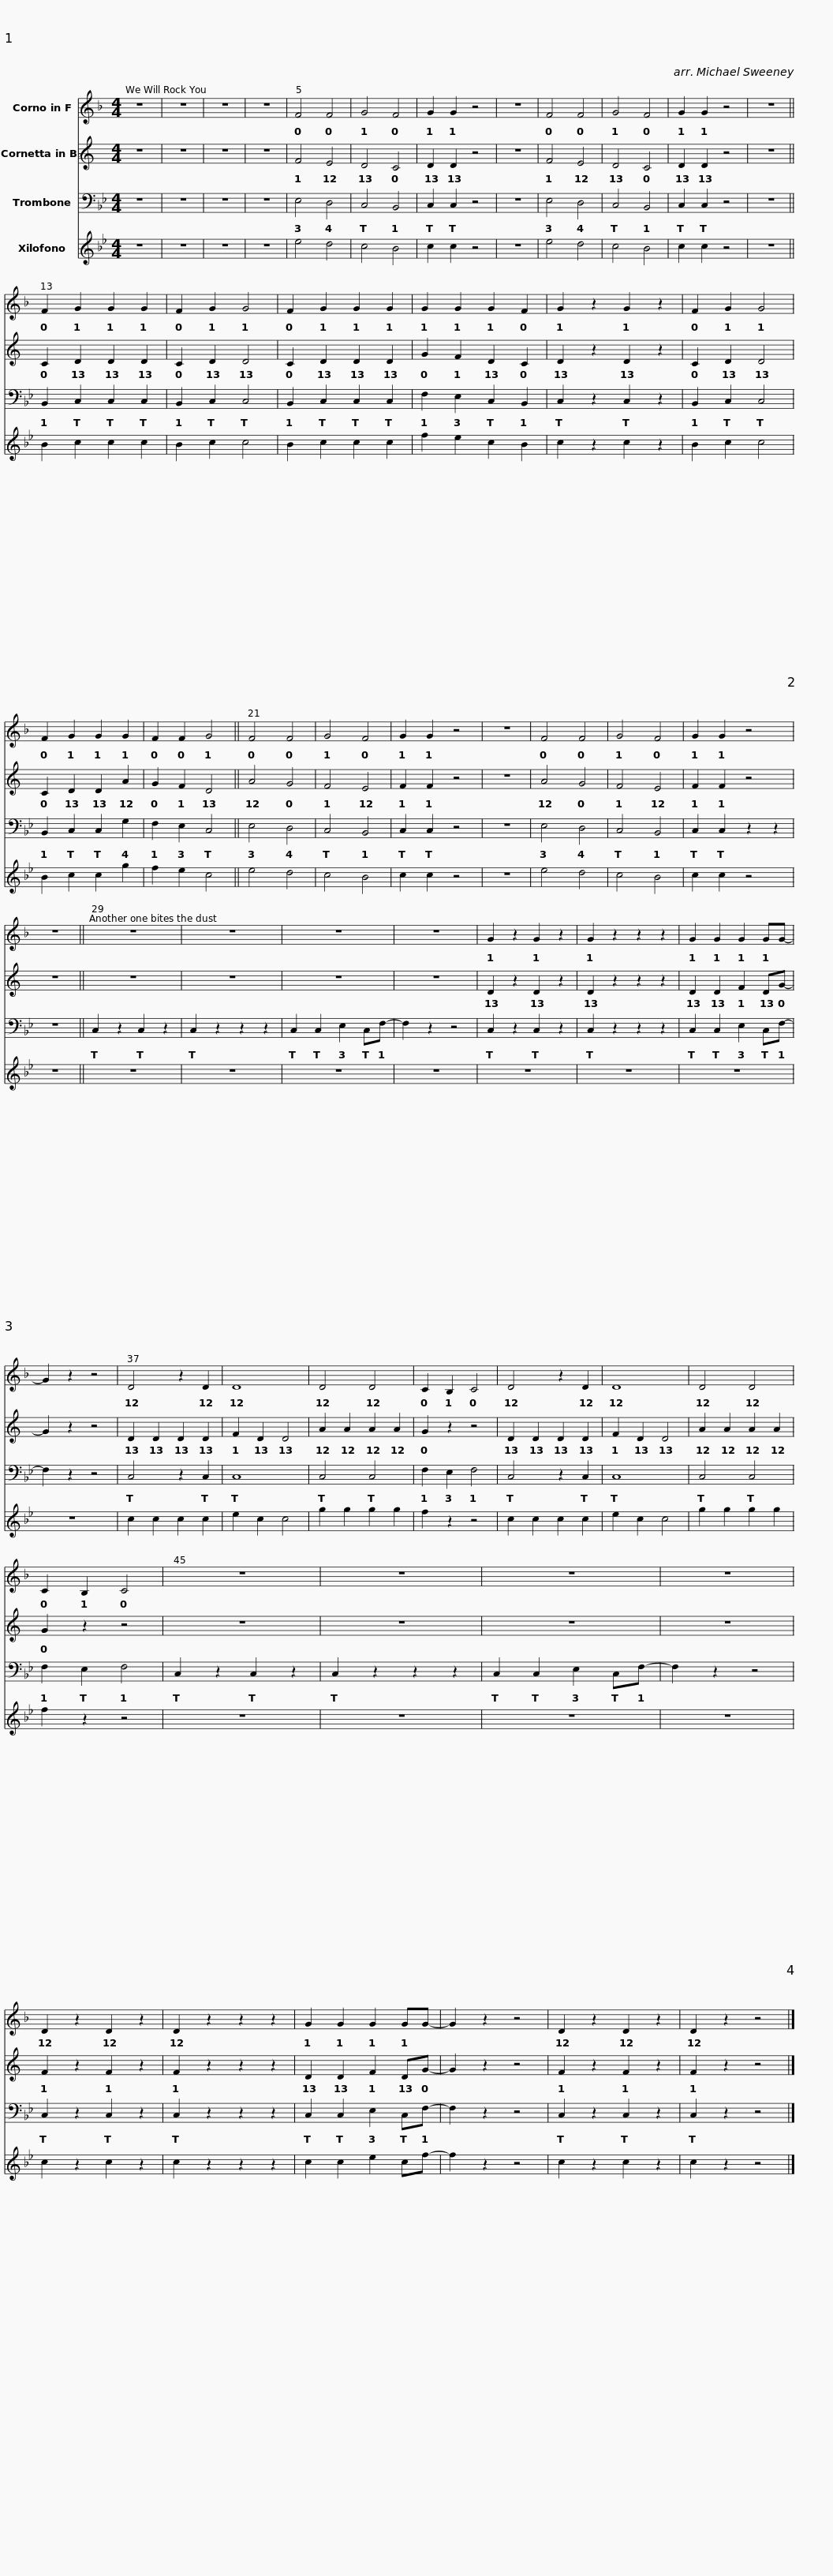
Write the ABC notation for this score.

X:1
%%score 1 2 3 4
L:1/8
M:4/4
I:linebreak $
K:Bb
V:1 treble transpose=-7
V:2 treble transpose=-2
V:3 bass
V:4 treble transpose=12
V:1
[K:F] z8 | z8 | z8 | z8 | F4 F4 | %5
 G4 F4 | G2 G2 z4 | z8 | F4 F4 | G4 F4 | %10
 G2 G2 z4 | z8 ||$ F2 G2 G2 G2 | F2 G2 G4 | F2 G2 G2 G2 | %15
 G2 G2 G2 F2 | G2 z2 G2 z2 | F2 G2 G4 | F2 G2 G2 G2 | F2 F2 G4 ||$ %20
 F4 F4 | G4 F4 | G2 G2 z4 | z8 | F4 F4 | %25
 G4 F4 | G2 G2 z4 | z8 || z8 | z8 | %30
 z8 |$ z8 | G2 z2 G2 z2 | G2 z2 z2 z2 | G2 G2 G2 GG- | %35
 G2 z2 z4 | D4 z2 D2 | D8 | D4 D4 |$ C2 B,2 C4 | %40
 D4 z2 D2 | D8 | D4 D4 | C2 B,2 C4 | z8 | %45
 z8 | z8 |$ z8 | D2 z2 D2 z2 | D2 z2 z2 z2 | %50
 G2 G2 G2 GG- | G2 z2 z4 | D2 z2 D2 z2 | D2 z2 z4 |] %54
V:2
[K:C] z8 | z8 | z8 | z8 | F4 E4 | %5
 D4 C4 | D2 D2 z4 | z8 | F4 E4 | D4 C4 | %10
 D2 D2 z4 | z8 ||$ C2 D2 D2 D2 | C2 D2 D4 | C2 D2 D2 D2 | %15
 G2 F2 D2 C2 | D2 z2 D2 z2 | C2 D2 D4 | C2 D2 D2 A2 | G2 F2 D4 ||$ %20
 A4 G4 | F4 E4 | F2 F2 z4 | z8 | A4 G4 | %25
 F4 E4 | F2 F2 z4 | z8 || z8 | z8 | %30
 z8 |$ z8 | D2 z2 D2 z2 | D2 z2 z2 z2 | D2 D2 F2 DG- | %35
 G2 z2 z4 | D2 D2 D2 D2 | F2 D2 D4 | A2 A2 A2 A2 |$ G2 z2 z4 | %40
 D2 D2 D2 D2 | F2 D2 D4 | A2 A2 A2 A2 | G2 z2 z4 | z8 | %45
 z8 | z8 |$ z8 | F2 z2 F2 z2 | F2 z2 z2 z2 | %50
 D2 D2 F2 DG- | G2 z2 z4 | F2 z2 F2 z2 | F2 z2 z4 |] %54
V:3
 z8 | z8 | z8 | z8 | E,4 D,4 | %5
 C,4 B,,4 | C,2 C,2 z4 | z8 | E,4 D,4 | C,4 B,,4 | %10
 C,2 C,2 z4 | z8 ||$ B,,2 C,2 C,2 C,2 | B,,2 C,2 C,4 | B,,2 C,2 C,2 C,2 | %15
 F,2 E,2 C,2 B,,2 | C,2 z2 C,2 z2 | B,,2 C,2 C,4 | B,,2 C,2 C,2 G,2 | F,2 E,2 C,4 ||$ %20
 E,4 D,4 | C,4 B,,4 | C,2 C,2 z4 | z8 | E,4 D,4 | %25
 C,4 B,,4 | C,2 C,2 z2 z2 | z8 || C,2 z2 C,2 z2 | C,2 z2 z2 z2 | %30
 C,2 C,2 E,2 C,F,- |$ F,2 z2 z4 | C,2 z2 C,2 z2 | C,2 z2 z2 z2 | C,2 C,2 E,2 C,F,- | %35
 F,2 z2 z4 | C,4 z2 C,2 | C,8 | C,4 C,4 |$ F,2 E,2 F,4 | %40
 C,4 z2 C,2 | C,8 | C,4 C,4 | F,2 E,2 F,4 | C,2 z2 C,2 z2 | %45
 C,2 z2 z2 z2 | C,2 C,2 E,2 C,F,- |$ F,2 z2 z4 | C,2 z2 C,2 z2 | C,2 z2 z2 z2 | %50
 C,2 C,2 E,2 C,F,- | F,2 z2 z4 | C,2 z2 C,2 z2 | C,2 z2 z4 |] %54
V:4
 z8 | z8 | z8 | z8 | e4 d4 | %5
 c4 B4 | c2 c2 z4 | z8 | e4 d4 | c4 B4 | %10
 c2 c2 z4 | z8 ||$ B2 c2 c2 c2 | B2 c2 c4 | B2 c2 c2 c2 | %15
 f2 e2 c2 B2 | c2 z2 c2 z2 | B2 c2 c4 | B2 c2 c2 g2 | f2 e2 c4 ||$ %20
 e4 d4 | c4 B4 | c2 c2 z4 | z8 | e4 d4 | %25
 c4 B4 | c2 c2 z4 | z8 || z8 | z8 | %30
 z8 |$ z8 | z8 | z8 | z8 | %35
 z8 | c2 c2 c2 c2 | e2 c2 c4 | g2 g2 g2 g2 |$ f2 z2 z4 | %40
 c2 c2 c2 c2 | e2 c2 c4 | g2 g2 g2 g2 | f2 z2 z4 | z8 | %45
 z8 | z8 |$ z8 | c2 z2 c2 z2 | c2 z2 z2 z2 | %50
 c2 c2 e2 cf- | f2 z2 z4 | c2 z2 c2 z2 | c2 z2 z4 |] %54
